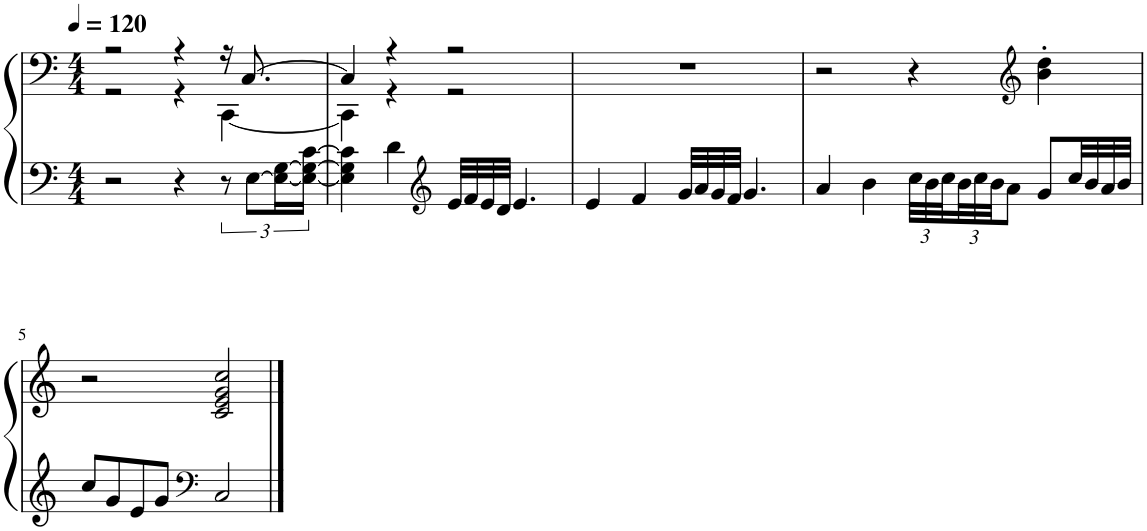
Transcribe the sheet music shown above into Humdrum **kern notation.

**kern	**kern
*part1	*part1
*staff2	*staff1
*I"Piano	*
*I'Pno.	*
*clefF4	*clefF4
*k[]	*k[]
*M4/4	*M4/4
*MM120	*MM120
=1	=1
*	*^
2r	2r	2r
4r	4r	4r
12r	16r	[4CC\
.	[8.C/	.
[12E\L	.	.
24E\_ [24G\L	.	.
24E\_ 24G\_ [24c\JJ	.	.
=2	=2	=2
4E\] 4G\] 4c\]	4C/]	4CC\]
4d\	4r	4r
*clefG2	*	*
32e/LLL	2r	2r
32f/	.	.
32e/	.	.
32d/JJJ	.	.
4.e/	.	.
*	*v	*v
=3	=3
4e/	1r
4f/	.
32g/LLL	.
32a/	.
32g/	.
32f/JJJ	.
4.g/	.
=4	=4
4a/	2r
4b\	.
*Xbrackettup	*
48cc\LLL	4r
48b\	.
48cc\	.
48b\	.
48cc\	.
48b\JJ	.
8a\J	.
*	*clefG2
8g/L	4b\' 4dd\'
32cc/LL	.
32b/	.
32a/	.
32b/JJJ	.
!!LO:LB:g=z
=5	=5
8cc/L	2r
8g/	.
8e/	.
8g/J	.
*clefF4	*
2C/	2c/ 2e/ 2g/ 2cc/
==	==
*-	*-
